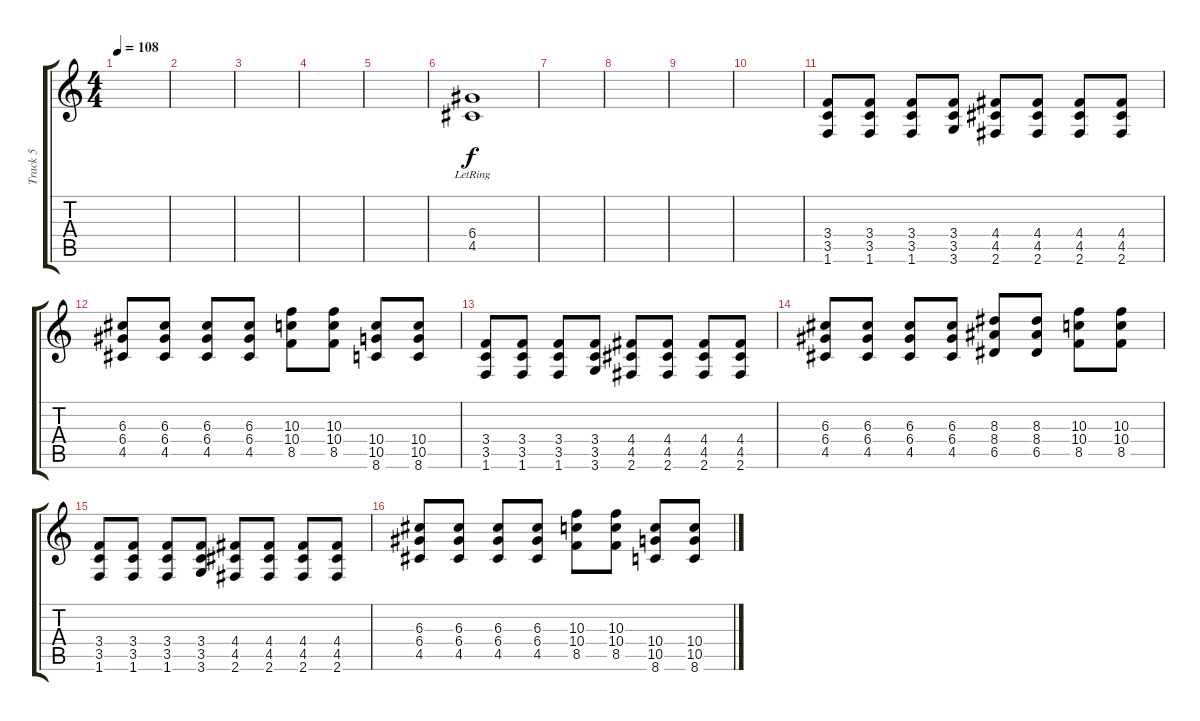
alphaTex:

\track ("Track 5" "Track 5") {instrument distortionguitar}
\staff {score tabs}
\tuning (E4 B3 G3 D3 A2 E2) {hide}
\ts (4 4)
\tempo 108
\clef g2
\ks c
|
|
|
|
|
(6.4 4.5{lr}).1 |
|
|
|
|
(3.4 3.5 1.6).8 (3.4 3.5 1.6).8 (3.4 3.5 1.6).8 (3.4 3.5 3.6).8 (4.4 4.5 2.6).8 (4.4 4.5 2.6).8 (4.4 4.5 2.6).8 (4.4 4.5 2.6).8 |
(6.3 6.4 4.5).8 (6.3 6.4 4.5).8 (6.3 6.4 4.5).8 (6.3 6.4 4.5).8 (10.3 10.4 8.5).8 (10.3 10.4 8.5).8 (10.4 10.5 8.6).8 (10.4 10.5 8.6).8 |
(3.4 3.5 1.6).8 (3.4 3.5 1.6).8 (3.4 3.5 1.6).8 (3.4 3.5 3.6).8 (4.4 4.5 2.6).8 (4.4 4.5 2.6).8 (4.4 4.5 2.6).8 (4.4 4.5 2.6).8 |
(6.3 6.4 4.5).8 (6.3 6.4 4.5).8 (6.3 6.4 4.5).8 (6.3 6.4 4.5).8 (8.3 8.4 6.5).8 (8.3 8.4 6.5).8 (10.3 10.4 8.5).8 (10.3 10.4 8.5).8 |
(3.4 3.5 1.6).8 (3.4 3.5 1.6).8 (3.4 3.5 1.6).8 (3.4 3.5 3.6).8 (4.4 4.5 2.6).8 (4.4 4.5 2.6).8 (4.4 4.5 2.6).8 (4.4 4.5 2.6).8 |
(6.3 6.4 4.5).8 (6.3 6.4 4.5).8 (6.3 6.4 4.5).8 (6.3 6.4 4.5).8 (10.3 10.4 8.5).8 (10.3 10.4 8.5).8 (10.4 10.5 8.6).8 (10.4 10.5 8.6).8
